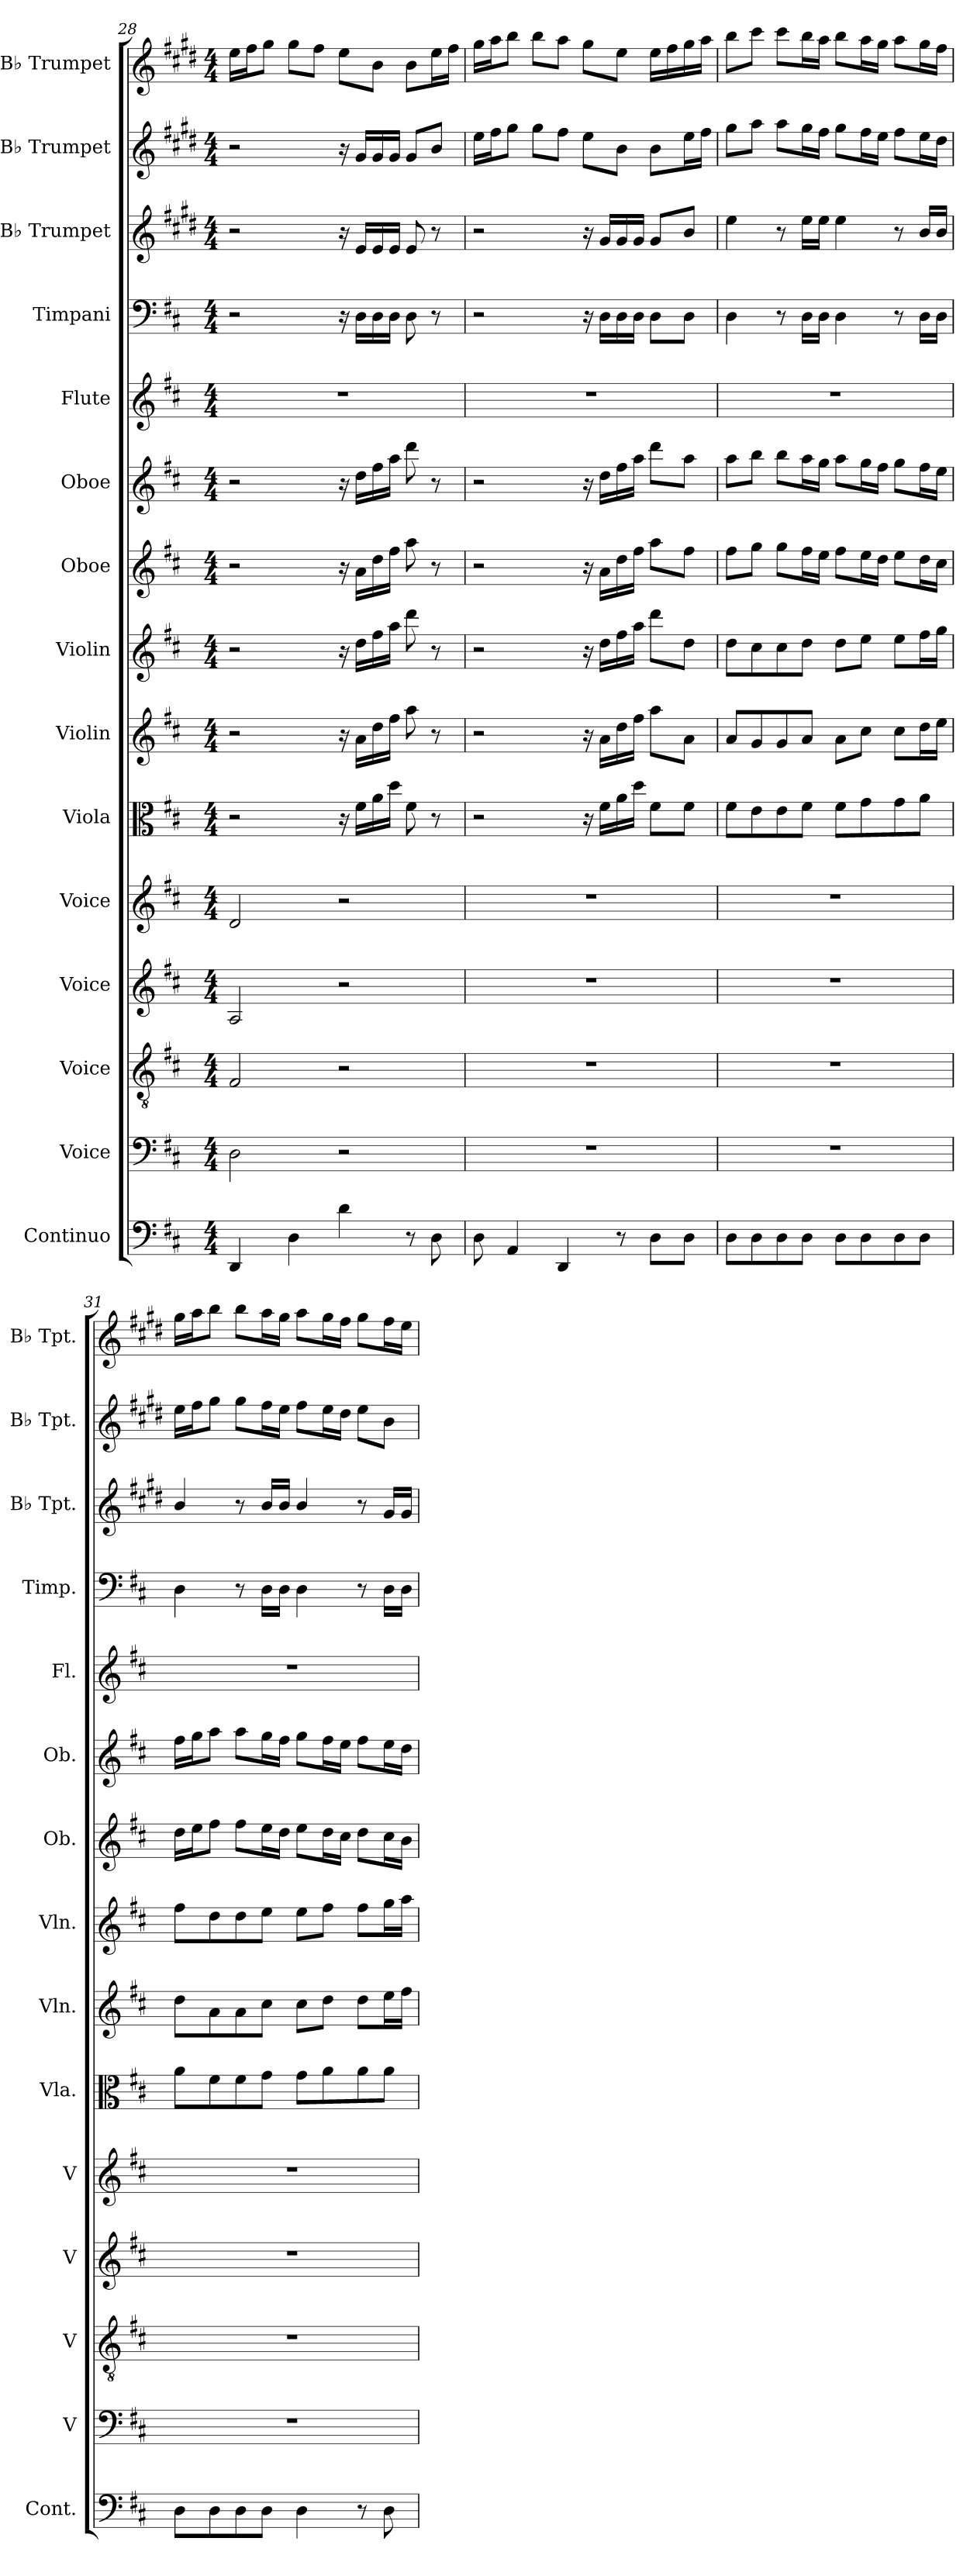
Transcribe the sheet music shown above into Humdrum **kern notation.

**kern	**kern	**kern	**kern	**kern	**kern	**kern	**kern	**kern	**kern	**kern	**kern	**kern	**kern	**kern
*part15	*part14	*part13	*part12	*part11	*part10	*part9	*part8	*part7	*part6	*part5	*part4	*part3	*part2	*part1
*staff15	*staff14	*staff13	*staff12	*staff11	*staff10	*staff9	*staff8	*staff7	*staff6	*staff5	*staff4	*staff3	*staff2	*staff1
*I"Continuo	*I"Voice	*I"Voice	*I"Voice	*I"Voice	*I"Viola	*I"Violin	*I"Violin	*I"Oboe	*I"Oboe	*I"Flute	*I"Timpani	*I"B♭ Trumpet	*I"B♭ Trumpet	*I"B♭ Trumpet
*I'Cont.	*I'V	*I'V	*I'V	*I'V	*I'Vla.	*I'Vln.	*I'Vln.	*I'Ob.	*I'Ob.	*I'Fl.	*I'Timp.	*I'B♭ Tpt.	*I'B♭ Tpt.	*I'B♭ Tpt.
*clefF4	*clefF4	*clefGv2	*clefG2	*clefG2	*clefC3	*clefG2	*clefG2	*clefG2	*clefG2	*clefG2	*clefF4	*clefG2	*clefG2	*clefG2
*ITrd7c12	*	*	*	*	*	*	*	*	*	*	*	*ITrd1c2	*ITrd1c2	*ITrd1c2
*k[f#c#]	*k[f#c#]	*k[f#c#]	*k[f#c#]	*k[f#c#]	*k[f#c#]	*k[f#c#]	*k[f#c#]	*k[f#c#]	*k[f#c#]	*k[f#c#]	*k[f#c#]	*k[f#c#]	*k[f#c#]	*k[f#c#]
*M4/4	*M4/4	*M4/4	*M4/4	*M4/4	*M4/4	*M4/4	*M4/4	*M4/4	*M4/4	*M4/4	*M4/4	*M4/4	*M4/4	*M4/4
=28	=28	=28	=28	=28	=28	=28	=28	=28	=28	=28	=28	=28	=28	=28
4DDD/	2D\	2F#/	2A/	2d/	2r	2r	2r	2r	2r	1r	2r	2r	2r	16dd\LL
.	.	.	.	.	.	.	.	.	.	.	.	.	.	16ee\J
.	.	.	.	.	.	.	.	.	.	.	.	.	.	8ff#\J
4DD\	.	.	.	.	.	.	.	.	.	.	.	.	.	8ff#\L
.	.	.	.	.	.	.	.	.	.	.	.	.	.	8ee\J
4D\	2r	2r	2r	2r	16r	16r	16r	16r	16r	.	16r	16r	16r	8dd\L
.	.	.	.	.	16f#\LL	16a\LL	16dd\LL	16a\LL	16dd\LL	.	16D\LL	16d/LL	16f#/LL	.
.	.	.	.	.	16a\	16dd\	16ff#\	16dd\	16ff#\	.	16D\	16d/	16f#/	8a\J
.	.	.	.	.	16dd\JJ	16ff#\JJ	16aa\JJ	16ff#\JJ	16aa\JJ	.	16D\JJ	16d/JJ	16f#/JJ	.
8r	.	.	.	.	8f#\	8aa\	8ddd\	8aa\	8ddd\	.	8D\	8d/	8f#/L	8a\L
8DD\	.	.	.	.	8r	8r	8r	8r	8r	.	8r	8r	8a/J	16dd\L
.	.	.	.	.	.	.	.	.	.	.	.	.	.	16ee\JJ
!!LO:PB:g=z
=29	=29	=29	=29	=29	=29	=29	=29	=29	=29	=29	=29	=29	=29	=29
8DD\	1r	1r	1r	1r	2r	2r	2r	2r	2r	1r	2r	2r	16dd\LL	16ff#\LL
.	.	.	.	.	.	.	.	.	.	.	.	.	16ee\J	16gg\J
4AAA/	.	.	.	.	.	.	.	.	.	.	.	.	8ff#\J	8aa\J
.	.	.	.	.	.	.	.	.	.	.	.	.	8ff#\L	8aa\L
4DDD/	.	.	.	.	.	.	.	.	.	.	.	.	8ee\J	8gg\J
.	.	.	.	.	16r	16r	16r	16r	16r	.	16r	16r	8dd\L	8ff#\L
.	.	.	.	.	16f#\LL	16a\LL	16dd\LL	16a\LL	16dd\LL	.	16D\LL	16f#/LL	.	.
8r	.	.	.	.	16a\	16dd\	16ff#\	16dd\	16ff#\	.	16D\	16f#/	8a\J	8dd\J
.	.	.	.	.	16dd\JJ	16ff#\JJ	16aa\JJ	16ff#\JJ	16aa\JJ	.	16D\JJ	16f#/JJ	.	.
8DD\L	.	.	.	.	8f#\L	8aa\L	8ddd\L	8aa\L	8ddd\L	.	8D\L	8f#/L	8a\L	16dd\LL
.	.	.	.	.	.	.	.	.	.	.	.	.	.	16ee\
8DD\J	.	.	.	.	8f#\J	8a\J	8dd\J	8ff#\J	8aa\J	.	8D\J	8a/J	16dd\L	16ff#\
.	.	.	.	.	.	.	.	.	.	.	.	.	16ee\JJ	16gg\JJ
=30	=30	=30	=30	=30	=30	=30	=30	=30	=30	=30	=30	=30	=30	=30
8DD\L	1r	1r	1r	1r	8f#\L	8a/L	8dd\L	8ff#\L	8aa\L	1r	4D\	4dd\	8ff#\L	8aa\L
8DD\	.	.	.	.	8e\	8g/	8cc#\	8gg\J	8bb\J	.	.	.	8gg\J	8bb\J
8DD\	.	.	.	.	8e\	8g/	8cc#\	8gg\L	8bb\L	.	8r	8r	8gg\L	8bb\L
8DD\J	.	.	.	.	8f#\J	8a/J	8dd\J	16ff#\L	16aa\L	.	16D\LL	16dd\LL	16ff#\L	16aa\L
.	.	.	.	.	.	.	.	16ee\JJ	16gg\JJ	.	16D\JJ	16dd\JJ	16ee\JJ	16gg\JJ
8DD\L	.	.	.	.	8f#\L	8a\L	8dd\L	8ff#\L	8aa\L	.	4D\	4dd\	8ff#\L	8aa\L
8DD\	.	.	.	.	8g\	8cc#\J	8ee\J	16ee\L	16gg\L	.	.	.	16ee\L	16gg\L
.	.	.	.	.	.	.	.	16dd\JJ	16ff#\JJ	.	.	.	16dd\JJ	16ff#\JJ
8DD\	.	.	.	.	8g\	8cc#\L	8ee\L	8ee\L	8gg\L	.	8r	8r	8ee\L	8gg\L
8DD\J	.	.	.	.	8a\J	16dd\L	16ff#\L	16dd\L	16ff#\L	.	16D\LL	16a/LL	16dd\L	16ff#\L
.	.	.	.	.	.	16ee\JJ	16gg\JJ	16cc#\JJ	16ee\JJ	.	16D\JJ	16a/JJ	16cc#\JJ	16ee\JJ
!!LO:PB:g=z
=31	=31	=31	=31	=31	=31	=31	=31	=31	=31	=31	=31	=31	=31	=31
8DD\L	1r	1r	1r	1r	8a\L	8dd\L	8ff#\L	16dd\LL	16ff#\LL	1r	4D\	4a/	16dd\LL	16ff#\LL
.	.	.	.	.	.	.	.	16ee\J	16gg\J	.	.	.	16ee\J	16gg\J
8DD\	.	.	.	.	8f#\	8a\	8dd\	8ff#\J	8aa\J	.	.	.	8ff#\J	8aa\J
8DD\	.	.	.	.	8f#\	8a\	8dd\	8ff#\L	8aa\L	.	8r	8r	8ff#\L	8aa\L
8DD\J	.	.	.	.	8g\J	8cc#\J	8ee\J	16ee\L	16gg\L	.	16D\LL	16a/LL	16ee\L	16gg\L
.	.	.	.	.	.	.	.	16dd\JJ	16ff#\JJ	.	16D\JJ	16a/JJ	16dd\JJ	16ff#\JJ
4DD\	.	.	.	.	8g\L	8cc#\L	8ee\L	8ee\L	8gg\L	.	4D\	4a/	8ee\L	8gg\L
.	.	.	.	.	8a\	8dd\J	8ff#\J	16dd\L	16ff#\L	.	.	.	16dd\L	16ff#\L
.	.	.	.	.	.	.	.	16cc#\JJ	16ee\JJ	.	.	.	16cc#\JJ	16ee\JJ
8r	.	.	.	.	8a\	8dd\L	8ff#\L	8dd\L	8ff#\L	.	8r	8r	8dd\L	8ff#\L
8DD\	.	.	.	.	8a\J	16ee\L	16gg\L	16cc#\L	16ee\L	.	16D\LL	16f#/LL	8a\J	16ee\L
.	.	.	.	.	.	16ff#\JJ	16aa\JJ	16b\JJ	16dd\JJ	.	16D\JJ	16f#/JJ	.	16dd\JJ
=	=	=	=	=	=	=	=	=	=	=	=	=	=	=
*-	*-	*-	*-	*-	*-	*-	*-	*-	*-	*-	*-	*-	*-	*-
